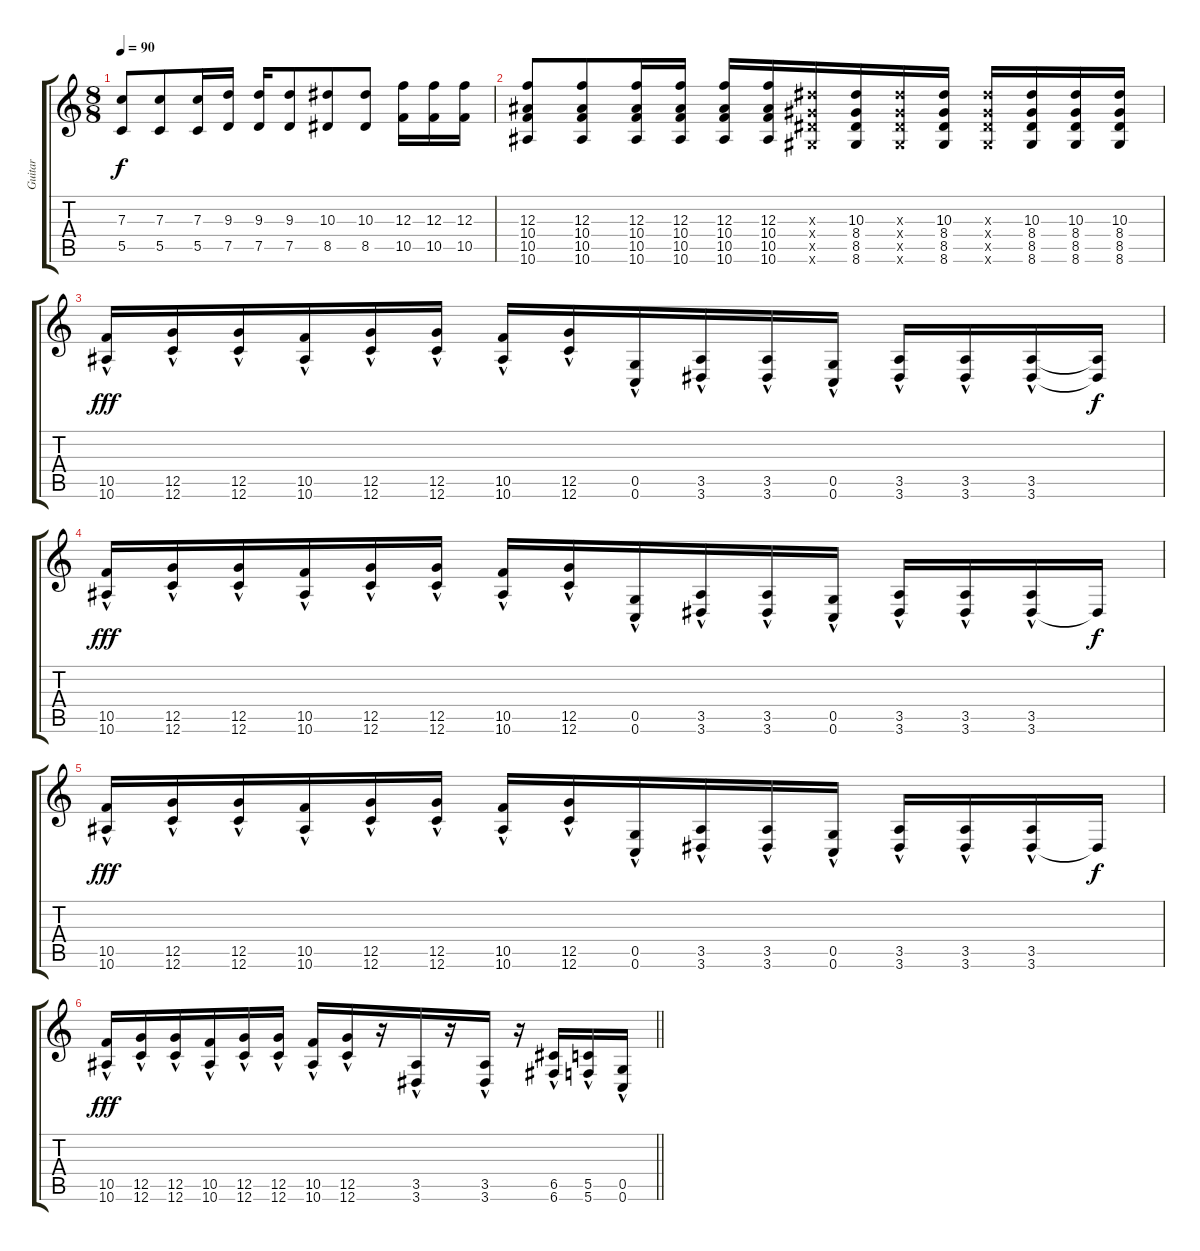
\track ("Guitar" "Guitar") {instrument overdrivenguitar}
\staff {score tabs}
\tuning (D4 A3 F3 C3 G2 C2) {hide}
\ts (8 8)
\tempo 90
\clef g2
\ks c
(7.3 5.5).8{dy f} (7.3 5.5).8 (7.3 5.5).16 (9.3 7.5).16 (9.3 7.5).16 (9.3 7.5).8 (10.3 8.5).8 (10.3 8.5).8 (12.3 10.5).16 (12.3 10.5).16 (12.3 10.5).16 |
(12.3 10.4 10.5 10.6).8 (12.3 10.4 10.5 10.6).8 (12.3 10.4 10.5 10.6).16 (12.3 10.4 10.5 10.6).16 (12.3 10.4 10.5 10.6).16 (12.3 10.4 10.5 10.6).16 (10.3{x} 8.4{x} 8.5{x} 8.6{x}).16 (10.3 8.4 8.5 8.6).16 (10.3{x} 8.4{x} 8.5{x} 8.6{x}).16 (10.3 8.4 8.5 8.6).16 (10.3{x} 8.4{x} 8.5{x} 8.6{x}).16 (10.3 8.4 8.5 8.6).16 (10.3 8.4 8.5 8.6).16 (10.3 8.4 8.5 8.6).16 |
(10.5 10.6{hac}).16{dy fff} (12.5 12.6{hac}).16 (12.5 12.6{hac}).16 (10.5 10.6{hac}).16 (12.5 12.6{hac}).16 (12.5 12.6{hac}).16 (10.5 10.6{hac}).16 (12.5 12.6{hac}).16 (0.5 0.6{hac}).16 (3.5 3.6{hac}).16 (3.5 3.6{hac}).16 (0.5 0.6{hac}).16 (3.5 3.6{hac}).16 (3.5 3.6{hac}).16 (3.5 3.6{hac}).16 (3.5{t} 3.6{t}).16{dy f} |
(10.5 10.6{hac}).16{dy fff} (12.5 12.6{hac}).16 (12.5 12.6{hac}).16 (10.5 10.6{hac}).16 (12.5 12.6{hac}).16 (12.5 12.6{hac}).16 (10.5 10.6{hac}).16 (12.5 12.6{hac}).16 (0.5 0.6{hac}).16 (3.5 3.6{hac}).16 (3.5 3.6{hac}).16 (0.5 0.6{hac}).16 (3.5 3.6{hac}).16 (3.5 3.6{hac}).16 (3.5 3.6{hac}).16 3.6{t}.16{dy f} |
(10.5 10.6{hac}).16{dy fff} (12.5 12.6{hac}).16 (12.5 12.6{hac}).16 (10.5 10.6{hac}).16 (12.5 12.6{hac}).16 (12.5 12.6{hac}).16 (10.5 10.6{hac}).16 (12.5 12.6{hac}).16 (0.5 0.6{hac}).16 (3.5 3.6{hac}).16 (3.5 3.6{hac}).16 (0.5 0.6{hac}).16 (3.5 3.6{hac}).16 (3.5 3.6{hac}).16 (3.5 3.6{hac}).16 3.6{t}.16{dy f} |
\barLineRight lightlight
(10.5 10.6{hac}).16{dy fff} (12.5 12.6{hac}).16 (12.5 12.6{hac}).16 (10.5 10.6{hac}).16 (12.5 12.6{hac}).16 (12.5 12.6{hac}).16 (10.5 10.6{hac}).16 (12.5 12.6{hac}).16 r.16 (3.5 3.6{hac}).16 r.16 (3.5 3.6{hac}).16 r.16 (6.5 6.6{hac}).16 (5.5 5.6{hac}).16 (0.5 0.6{hac}).16
